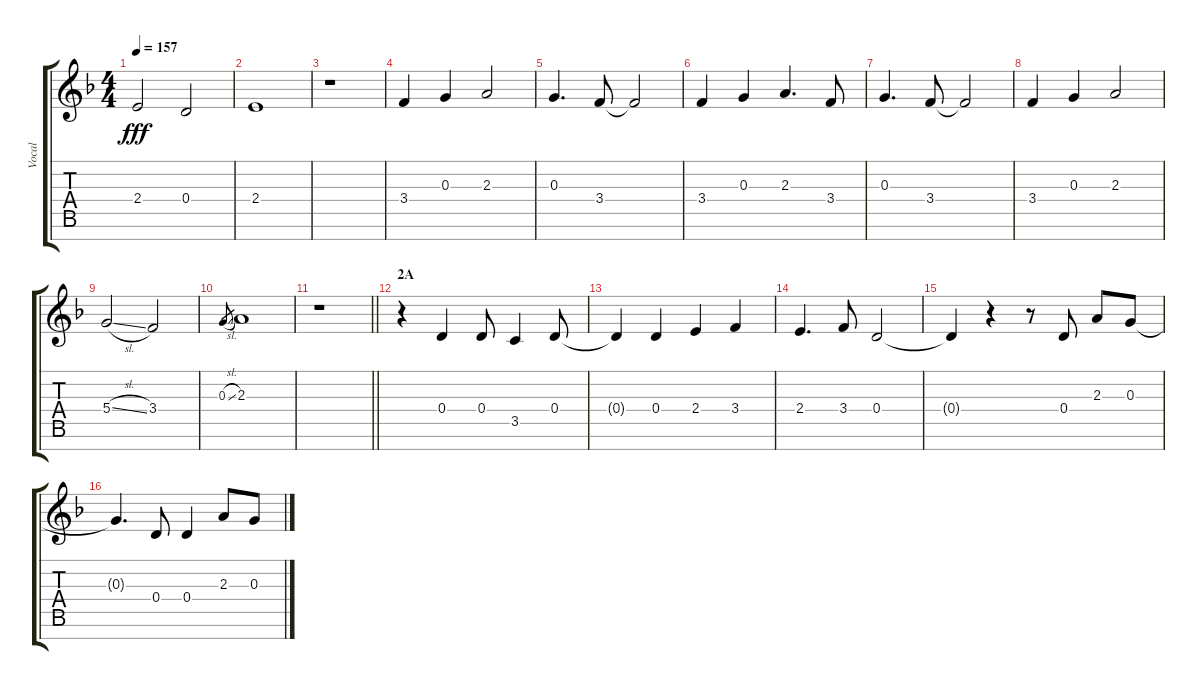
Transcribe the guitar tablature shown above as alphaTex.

\track ("Vocal" "Vocal") {instrument voiceoohs}
\staff {score tabs}
\tuning (E5 B4 G4 D4 A3 E3 B2) {hide}
\ts (4 4)
\tempo 157
\clef g2
\ks f
2.4.2{dy fff} 0.4.2 |
2.4.1 |
r.1 |
3.4.4 0.3.4 2.3.2 |
0.3.4{d} 3.4.8 3.4{t}.2 |
3.4.4 0.3.4 2.3.4{d} 3.4.8 |
0.3.4{d} 3.4.8 3.4{t}.2 |
3.4.4 0.3.4 2.3.2 |
5.4{sl}.2 3.4.2 |
0.3{sl}.8{gr} 2.3.1 |
\barLineRight lightlight
r.1 |
\section ("" "2A")
r.4 0.4.4 0.4.8 3.5.4 0.4.8 |
0.4{t}.4 0.4.4 2.4.4 3.4.4 |
2.4.4{d} 3.4.8 0.4.2 |
0.4{t}.4 r.4 r.8 0.4.8 2.3.8 0.3.8 |
0.3{t}.4{d} 0.4.8 0.4.4 2.3.8 0.3.8
